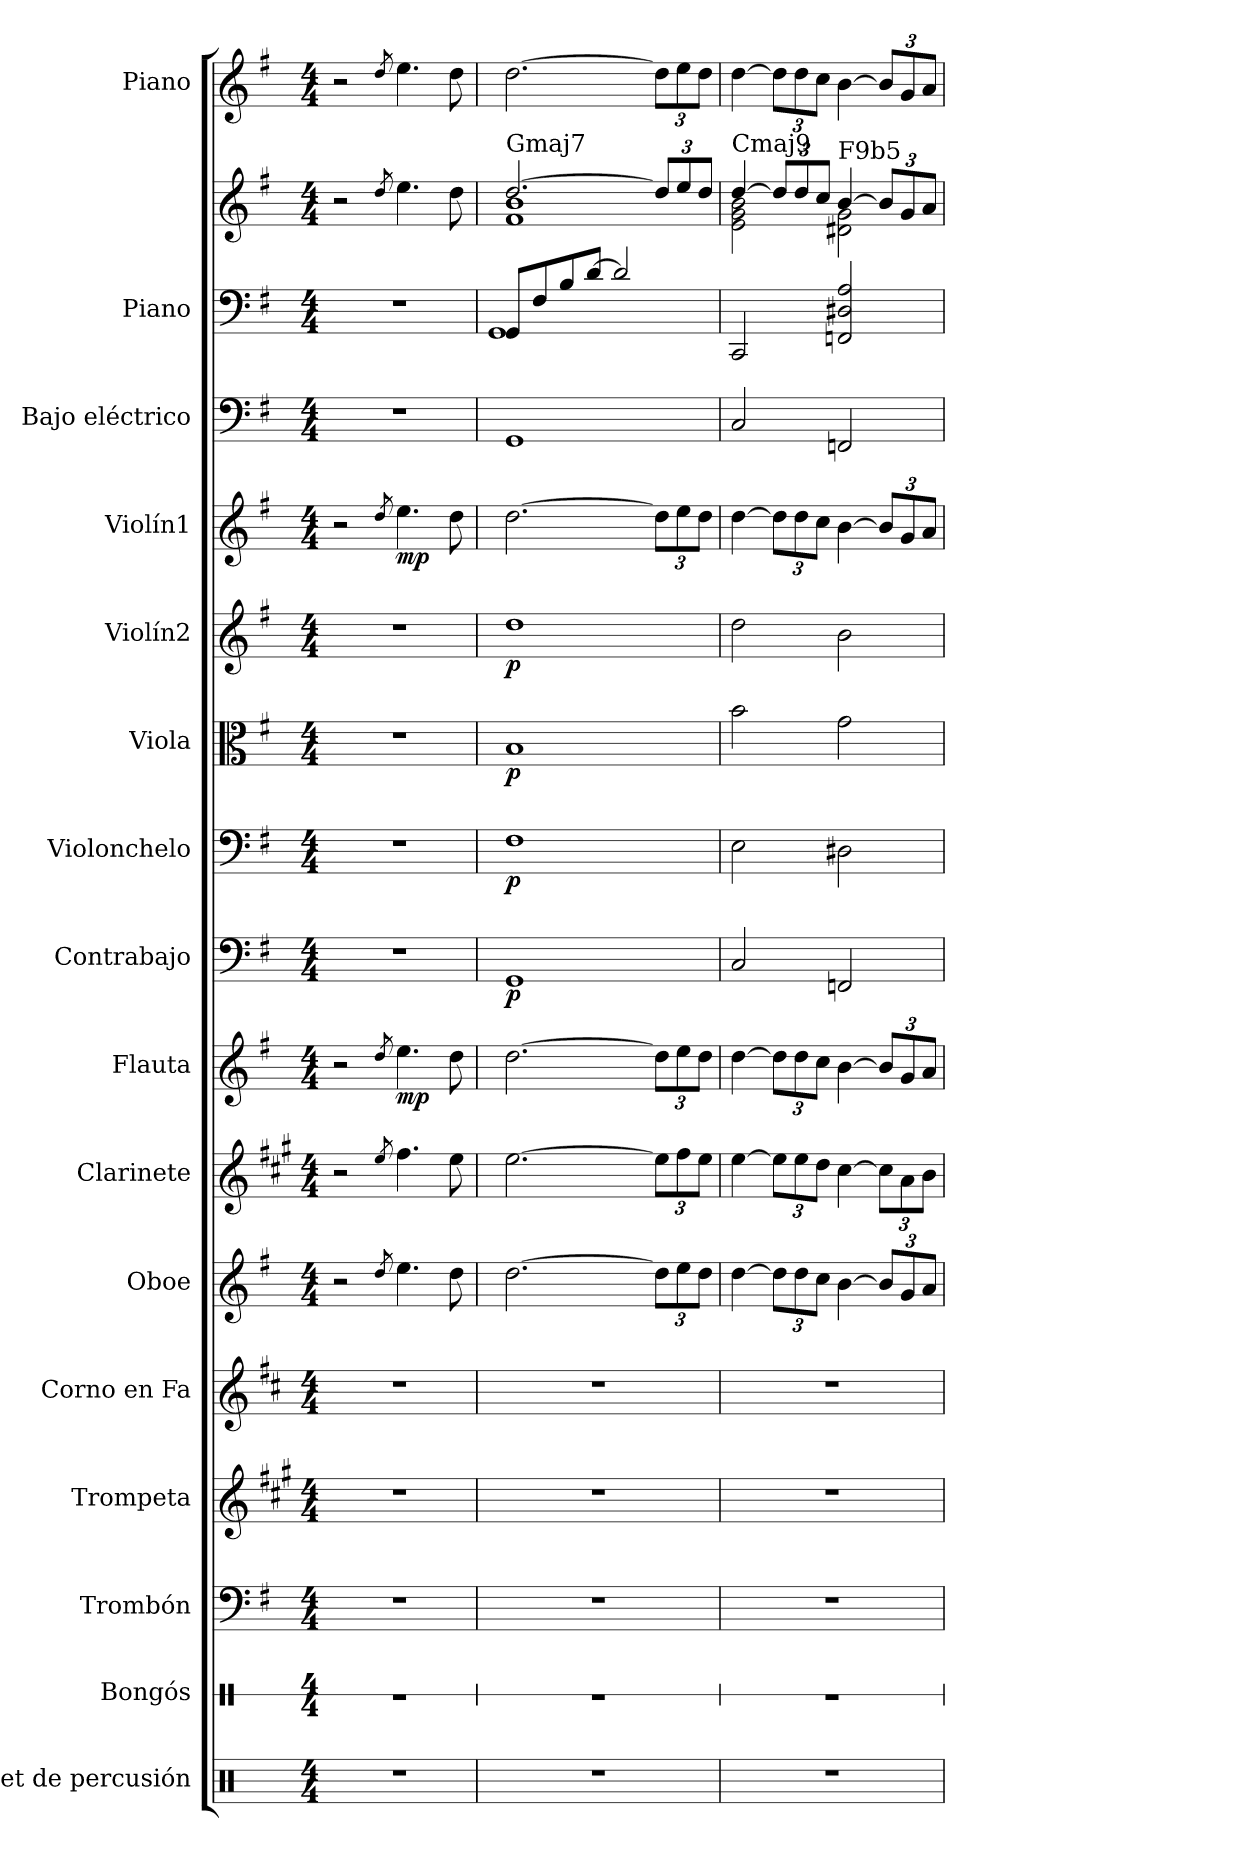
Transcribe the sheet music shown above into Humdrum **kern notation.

**kern	**kern	**kern	**kern	**kern	**kern	**kern	**kern	**dynam	**kern	**dynam	**kern	**dynam	**kern	**dynam	**kern	**dynam	**kern	**dynam	**kern	**kern	**kern	**kern
*part16	*part15	*part14	*part13	*part12	*part11	*part10	*part9	*part9	*part8	*part8	*part7	*part7	*part6	*part6	*part5	*part5	*part4	*part4	*part3	*part2	*part2	*part1
*staff17	*staff16	*staff15	*staff14	*staff13	*staff12	*staff11	*staff10	*staff10	*staff9	*staff9	*staff8	*staff8	*staff7	*staff7	*staff6	*staff6	*staff5	*staff5	*staff4	*staff3	*staff2	*staff1
*I"Set de percusión	*I"Bongós	*I"Trombón	*I"Trompeta	*I"Corno en Fa	*I"Oboe	*I"Clarinete	*I"Flauta	*	*I"Contrabajo	*	*I"Violonchelo	*	*I"Viola	*	*I"Violín2	*	*I"Violín1	*	*I"Bajo eléctrico	*I"Piano	*	*I"Piano
*	*I'Bon.	*I'Tbn.	*I'Tpt.	*I'Cor. Fa	*I'Ob.	*I'Cl.	*I'Fl.	*	*I'Cb.	*	*I'Vc.	*	*I'Vla.	*	*I'Vln.2	*	*I'Vln.1	*	*I'Baj. El.	*I'Pno.	*	*I'Pno.
*	*stria1	*	*	*	*	*	*	*	*	*	*	*	*	*	*	*	*	*	*	*	*	*
*clefX	*clefX	*clefF4	*clefG2	*clefG2	*clefG2	*clefG2	*clefG2	*	*clefF4	*	*clefF4	*	*clefC3	*	*clefG2	*	*clefG2	*	*clefF4	*clefF4	*clefG2	*clefG2
*	*	*	*ITrd1c2	*ITrd4c7	*	*ITrd1c2	*	*	*ITrd7c12	*	*	*	*	*	*	*	*	*	*ITrd7c12	*	*	*
*k[]	*k[]	*k[f#]	*k[f#]	*k[f#]	*k[f#]	*k[f#]	*k[f#]	*	*k[f#]	*	*k[f#]	*	*k[f#]	*	*k[f#]	*	*k[f#]	*	*k[f#]	*k[f#]	*k[f#]	*k[f#]
*M4/4	*M4/4	*M4/4	*M4/4	*M4/4	*M4/4	*M4/4	*M4/4	*	*M4/4	*	*M4/4	*	*M4/4	*	*M4/4	*	*M4/4	*	*M4/4	*M4/4	*M4/4	*M4/4
*MM70	*MM70	*MM70	*MM70	*MM70	*MM70	*MM70	*MM70	*	*MM70	*	*MM70	*	*MM70	*	*MM70	*	*MM70	*	*MM70	*MM70	*MM70	*MM70
=1	=1	=1	=1	=1	=1	=1	=1	=1	=1	=1	=1	=1	=1	=1	=1	=1	=1	=1	=1	=1	=1	=1
1r	1r	1r	1r	1r	2r	2r	2r	.	1r	.	1r	.	1r	.	1r	.	2r	.	1r	1r	2r	2r
.	.	.	.	.	8qdd/	8qdd/	8qdd/	.	.	.	.	.	.	.	.	.	8qdd/	.	.	.	8qdd/	8qdd/
!	!	!	!	!	!	!	!	!LO:DY:b	!	!	!	!	!	!	!	!	!	!LO:DY:b	!	!	!	!
.	.	.	.	.	4.ee\	4.ee\	4.ee\	mp	.	.	.	.	.	.	.	.	4.ee\	mp	.	.	4.ee\	4.ee\
.	.	.	.	.	8dd\	8dd\	8dd\	.	.	.	.	.	.	.	.	.	8dd\	.	.	.	8dd\	8dd\
=2	=2	=2	=2	=2	=2	=2	=2	=2	=2	=2	=2	=2	=2	=2	=2	=2	=2	=2	=2	=2	=2	=2
*	*	*	*	*	*	*	*	*	*	*	*	*	*	*	*	*	*	*	*	*^	*^	*
!	!	!	!	!	!	!	!	!	!	!	!	!	!	!	!	!	!	!	!	!	!	!LO:TX:a:t=Gmaj7	!	!
!	!	!	!	!	!	!	!	!	!	!LO:DY:b	!	!LO:DY:b	!	!LO:DY:b	!	!LO:DY:b	!	!	!	!	!	!	!	!
1r	1r	1r	1r	1r	[2.dd\	[2.dd\	[2.dd\	.	1GGG	p	1F#	p	1B	p	1dd	p	[2.dd\	.	1GGG	8GG/L	1GG	[2.dd/	1f# 1b	[2.dd\
.	.	.	.	.	.	.	.	.	.	.	.	.	.	.	.	.	.	.	.	8F#/	.	.	.	.
.	.	.	.	.	.	.	.	.	.	.	.	.	.	.	.	.	.	.	.	8B/	.	.	.	.
.	.	.	.	.	.	.	.	.	.	.	.	.	.	.	.	.	.	.	.	[8d/J	.	.	.	.
.	.	.	.	.	.	.	.	.	.	.	.	.	.	.	.	.	.	.	.	2d/]	.	.	.	.
*	*	*	*	*	*Xbrackettup	*Xbrackettup	*Xbrackettup	*	*	*	*	*	*	*	*	*	*Xbrackettup	*	*	*	*	*Xbrackettup	*	*Xbrackettup
.	.	.	.	.	12dd\L]	12dd\L]	12dd\L]	.	.	.	.	.	.	.	.	.	12dd\L]	.	.	.	.	12dd/L]	.	12dd\L]
.	.	.	.	.	12ee\	12ee\	12ee\	.	.	.	.	.	.	.	.	.	12ee\	.	.	.	.	12ee/	.	12ee\
.	.	.	.	.	12dd\J	12dd\J	12dd\J	.	.	.	.	.	.	.	.	.	12dd\J	.	.	.	.	12dd/J	.	12dd\J
*	*	*	*	*	*	*	*	*	*	*	*	*	*	*	*	*	*	*	*	*v	*v	*	*	*
=3	=3	=3	=3	=3	=3	=3	=3	=3	=3	=3	=3	=3	=3	=3	=3	=3	=3	=3	=3	=3	=3	=3	=3
!	!	!	!	!	!	!	!	!	!	!	!	!	!	!	!	!	!	!	!	!	!LO:TX:a:t=Cmaj9	!	!
1r	1r	1r	1r	1r	[4dd\	[4dd\	[4dd\	.	2CC/	.	2E\	.	2b\	.	2dd\	.	[4dd\	.	2CC/	2CC/	[4dd/	2e\ 2g\ 2b\	[4dd\
.	.	.	.	.	12dd\L]	12dd\L]	12dd\L]	.	.	.	.	.	.	.	.	.	12dd\L]	.	.	.	12dd/L]	.	12dd\L]
.	.	.	.	.	12dd\	12dd\	12dd\	.	.	.	.	.	.	.	.	.	12dd\	.	.	.	12dd/	.	12dd\
.	.	.	.	.	12cc\J	12cc\J	12cc\J	.	.	.	.	.	.	.	.	.	12cc\J	.	.	.	12cc/J	.	12cc\J
!	!	!	!	!	!	!	!	!	!	!	!	!	!	!	!	!	!	!	!	!	!LO:TX:a:t=F9b5	!	!
.	.	.	.	.	[4b\	[4b\	[4b\	.	2FFFn/	.	2D#X\	.	2g\	.	2b\	.	[4b\	.	2FFFn/	2FFn/ 2D#X/ 2A/	[4b/	2d#X\ 2g\	[4b\
.	.	.	.	.	12b/L]	12b\L]	12b/L]	.	.	.	.	.	.	.	.	.	12b/L]	.	.	.	12b/L]	.	12b/L]
.	.	.	.	.	12g/	12g\	12g/	.	.	.	.	.	.	.	.	.	12g/	.	.	.	12g/	.	12g/
.	.	.	.	.	12a/J	12a\J	12a/J	.	.	.	.	.	.	.	.	.	12a/J	.	.	.	12a/J	.	12a/J
*	*	*	*	*	*	*	*	*	*	*	*	*	*	*	*	*	*	*	*	*	*v	*v	*
=	=	=	=	=	=	=	=	=	=	=	=	=	=	=	=	=	=	=	=	=	=	=
*-	*-	*-	*-	*-	*-	*-	*-	*-	*-	*-	*-	*-	*-	*-	*-	*-	*-	*-	*-	*-	*-	*-
